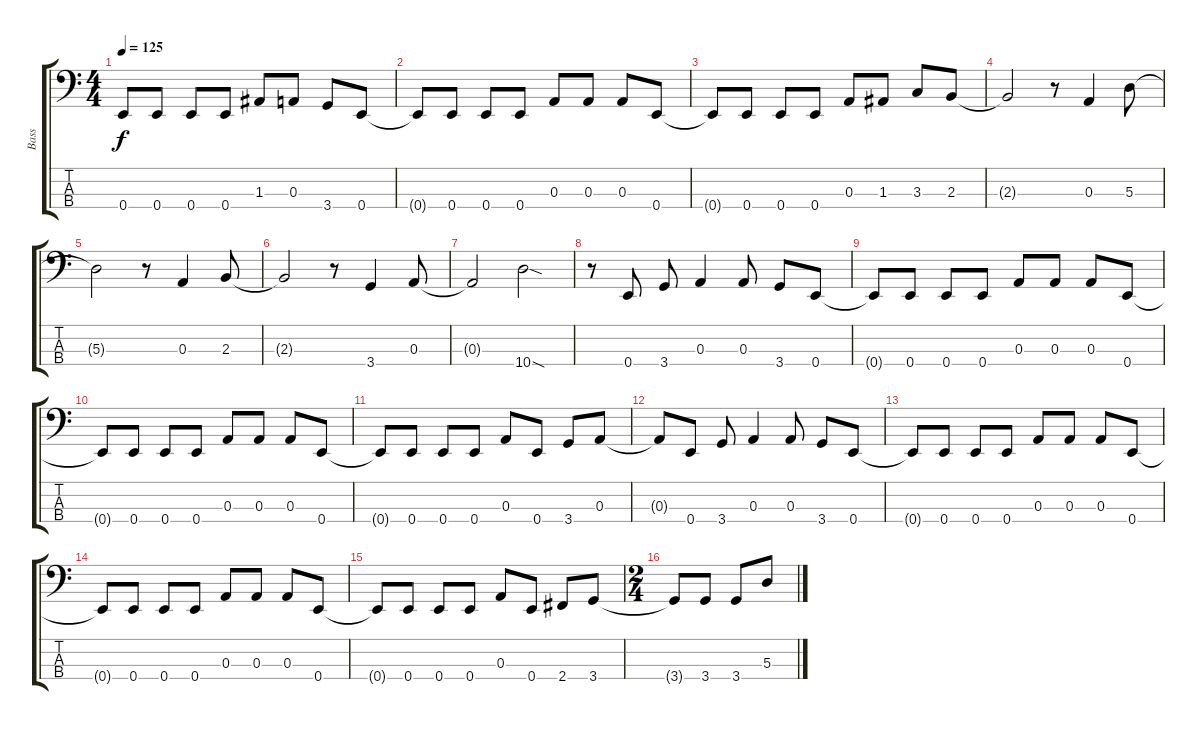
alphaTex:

\track ("Bass" "Bass") {instrument slapbass1}
\staff {score tabs}
\tuning (G2 D2 A1 E1) {hide}
\ts (4 4)
\tempo 125
\clef f4
\ks c
0.4{t}.8{dy f} 0.4.8 0.4.8 0.4.8 1.3.8 0.3.8 3.4.8 0.4.8 |
0.4{t}.8 0.4.8 0.4.8 0.4.8 0.3.8 0.3.8 0.3.8 0.4.8 |
0.4{t}.8 0.4.8 0.4.8 0.4.8 0.3.8 1.3.8 3.3.8 2.3.8 |
2.3{t}.2 r.8 0.3.4 5.3.8 |
5.3{t}.2 r.8 0.3.4 2.3.8 |
2.3{t}.2 r.8 3.4.4 0.3.8 |
0.3{t}.2 10.4{sod}.2 |
r.8 0.4.8 3.4.8 0.3.4 0.3.8 3.4.8 0.4.8 |
0.4{t}.8 0.4.8 0.4.8 0.4.8 0.3.8 0.3.8 0.3.8 0.4.8 |
0.4{t}.8 0.4.8 0.4.8 0.4.8 0.3.8 0.3.8 0.3.8 0.4.8 |
0.4{t}.8 0.4.8 0.4.8 0.4.8 0.3.8 0.4.8 3.4.8 0.3.8 |
0.3{t}.8 0.4.8 3.4.8 0.3.4 0.3.8 3.4.8 0.4.8 |
0.4{t}.8 0.4.8 0.4.8 0.4.8 0.3.8 0.3.8 0.3.8 0.4.8 |
0.4{t}.8 0.4.8 0.4.8 0.4.8 0.3.8 0.3.8 0.3.8 0.4.8 |
0.4{t}.8 0.4.8 0.4.8 0.4.8 0.3.8 0.4.8 2.4.8 3.4.8 |
\ts (2 4)
3.4{t}.8 3.4.8 3.4.8 5.3.8
